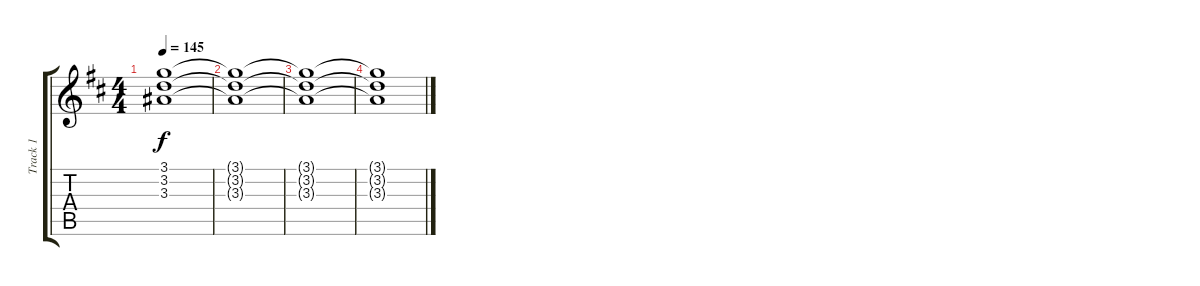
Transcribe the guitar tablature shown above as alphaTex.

\track ("Track 1" "Track 1") {instrument distortionguitar}
\staff {score tabs}
\tuning (E4 B3 G3 D3 A2 D2) {hide}
\ts (4 4)
\tempo 145
\clef g2
\ks d
(3.1{t} 3.2{t} 3.3{t}).1{dy f} |
(3.1{t} 3.2{t} 3.3{t}).1 |
(3.1{t} 3.2{t} 3.3{t}).1 |
(3.1{t} 3.2{t} 3.3{t}).1
